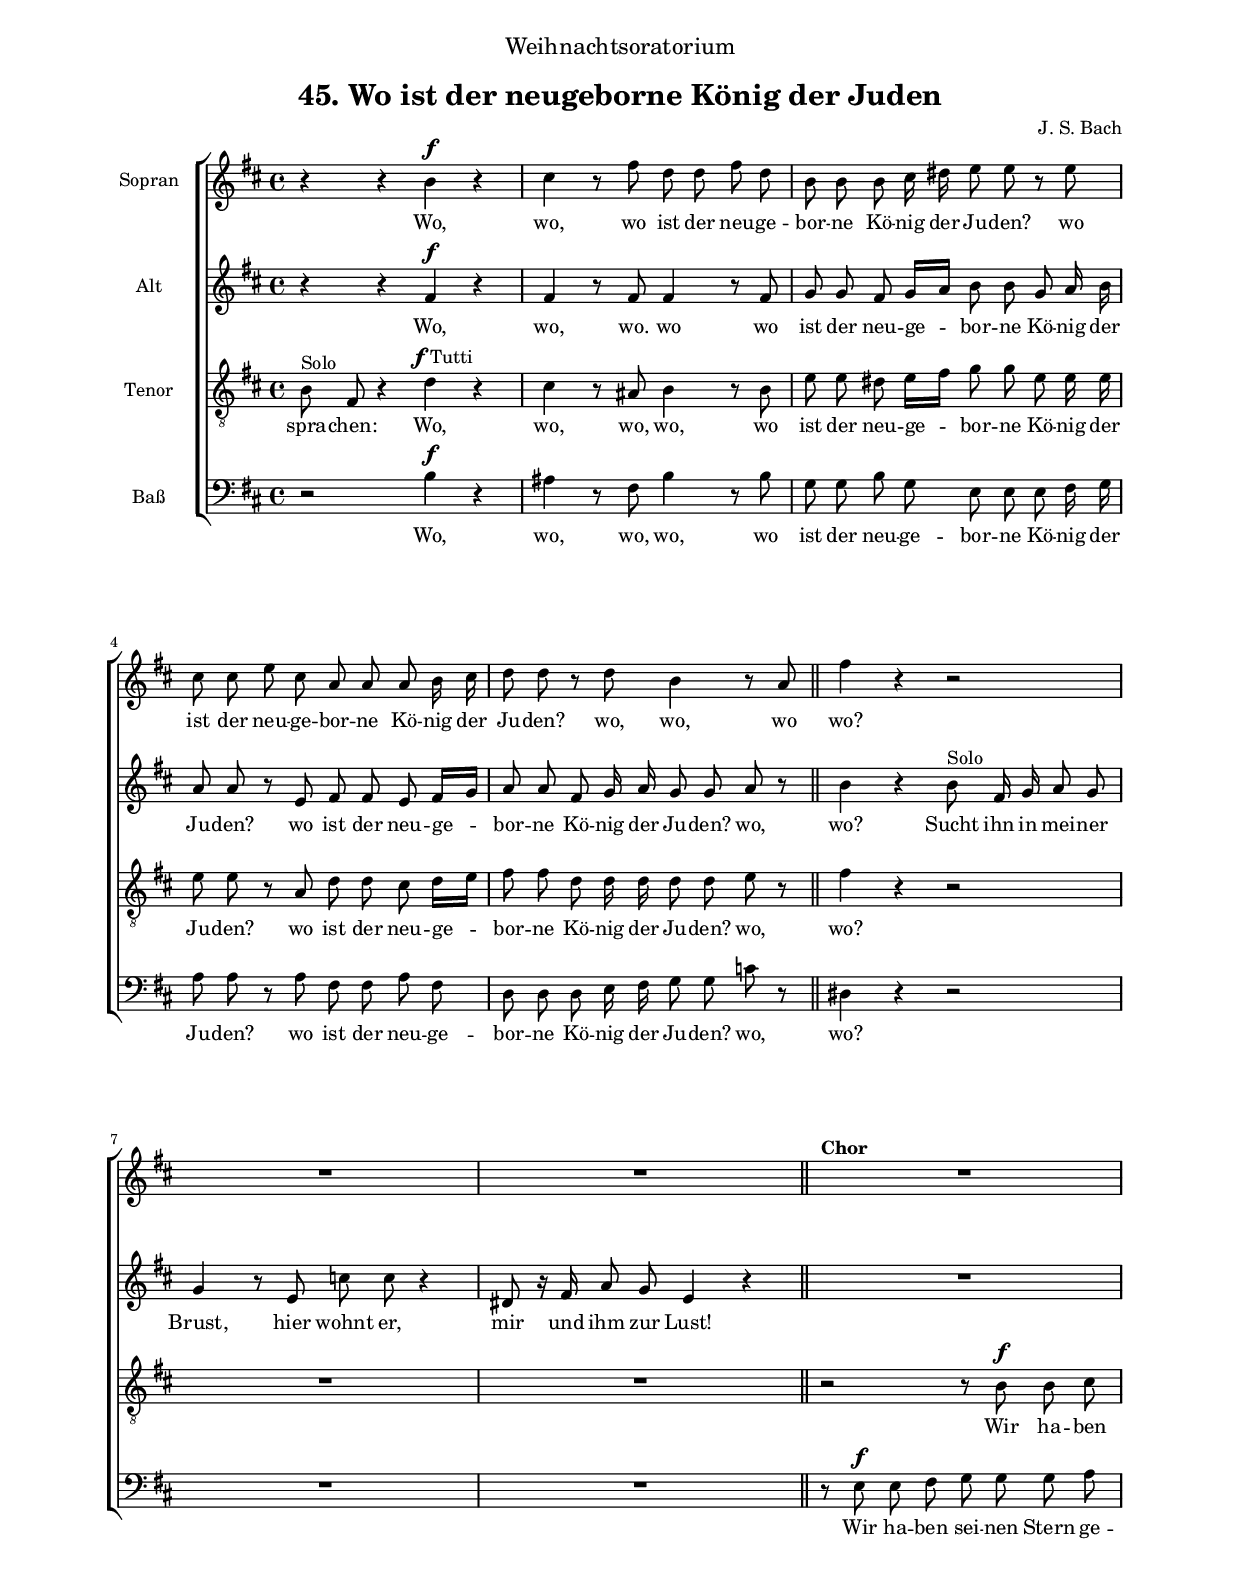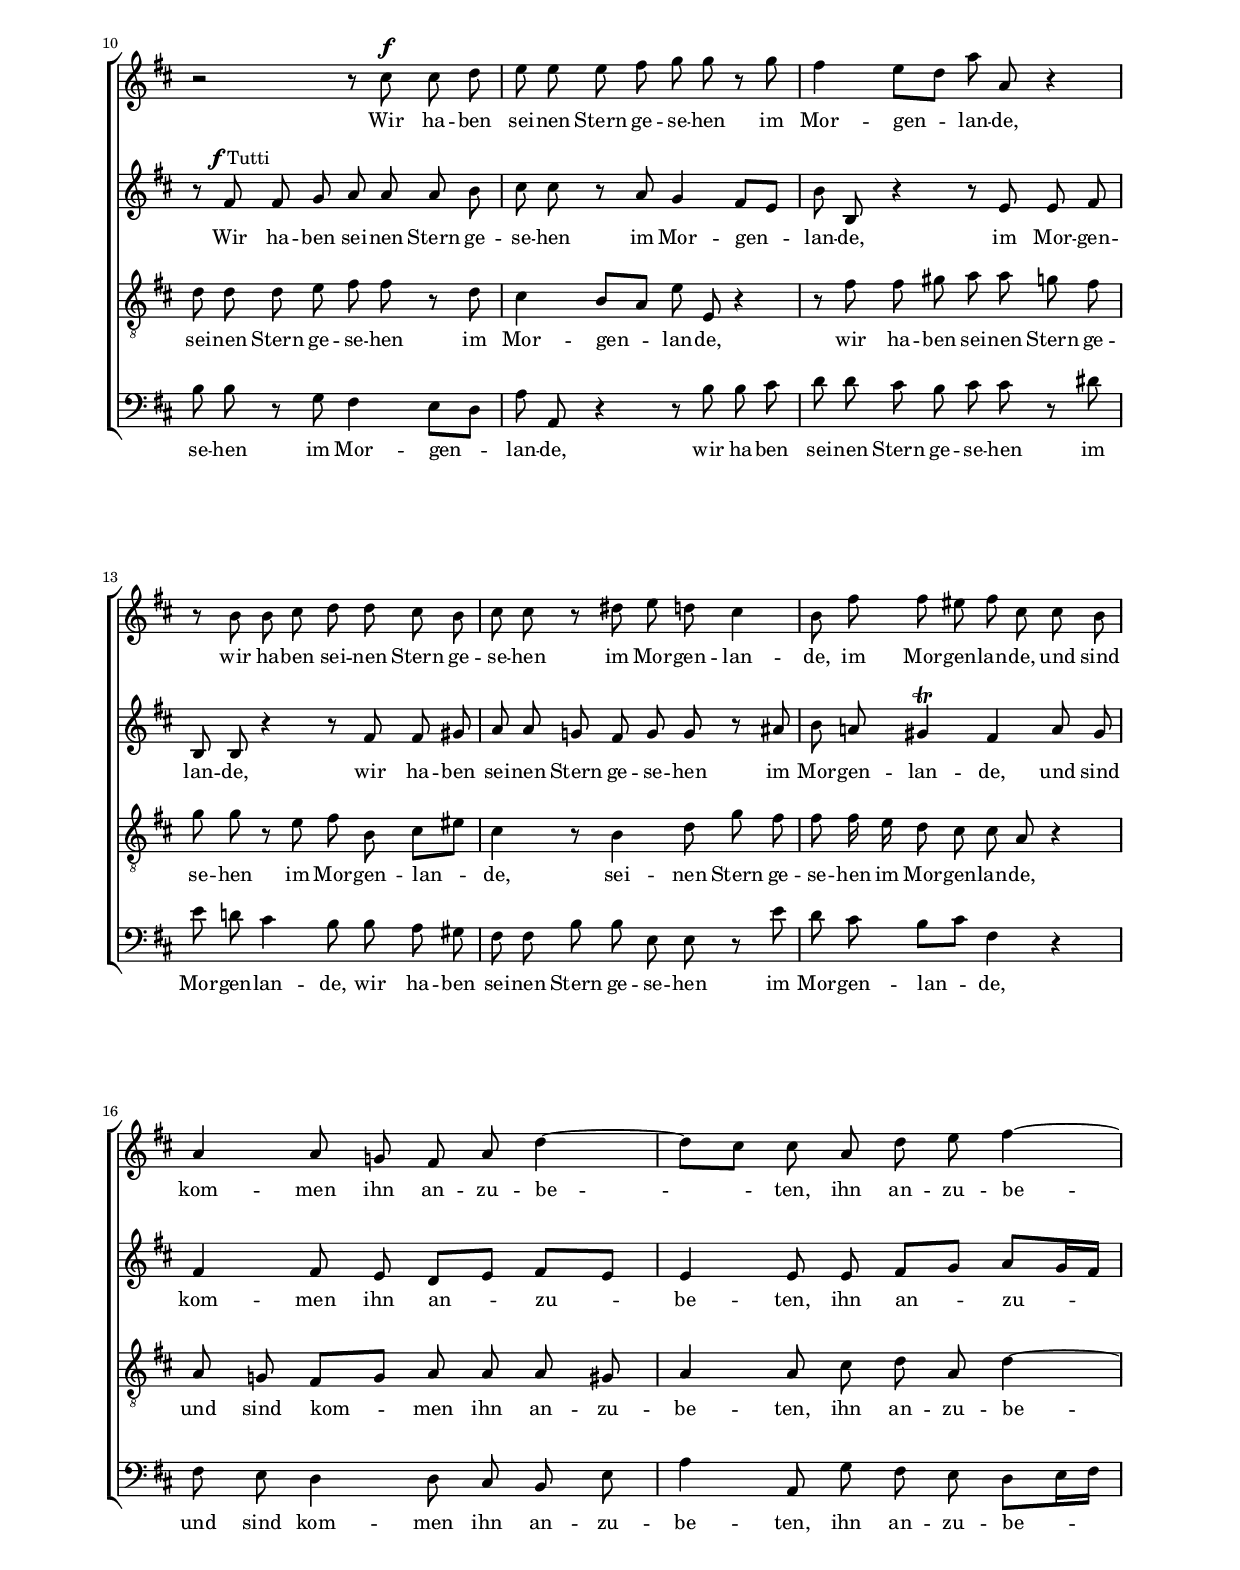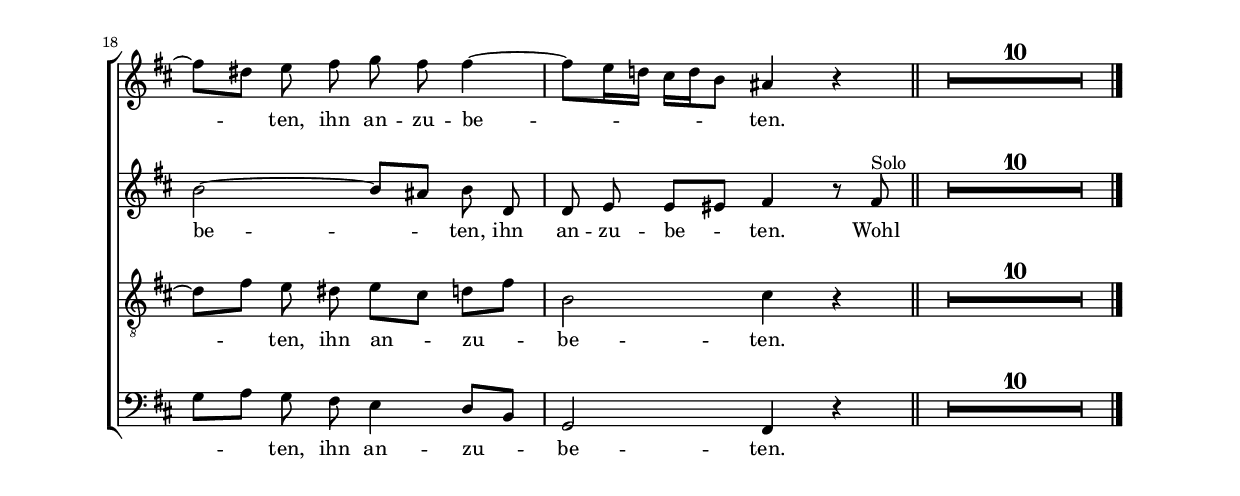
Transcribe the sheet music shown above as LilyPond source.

\header
{
  dedication=\markup { \fontsize #2 "Weihnachtsoratorium"}
  title=\markup {\vspace #2 "45. Wo ist der neugeborne König der Juden"}
  composer="J. S. Bach"
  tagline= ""
}

\version "2.18.0"
\include "deutsch.ly"
#(set-global-staff-size 16)
% #(set-default-paper-size "letter")
#(ly:set-option 'point-and-click #f)

	
global = {
	\key d \major
	\set Staff.autoBeaming = ##f
	\time 4/4
	\skip 1*5 \bar "||"
	\skip 1*3 \bar "||"
	\skip 1*11 \bar "||"
	\skip 1*10 \bar "|."
	}


\paper
	{
	top-margin = 2 \cm
	bottom-margin = 2 \cm
	left-margin = 2 \cm
	line-width = 17 \cm
	ragged-bottom = ##f
	ragged-last-bottom = ##t
	print-page-number = ##f
	system-system-spacing = #'((basic-distance . 20) (minimum-distance . 14) (padding . 8) (strechability . 150))
%	systems-per-page = 3
%	min-systems-per-page = 3
	}



cantus =  \relative c''
	{
	r4 r h^\f r
	cis4 r8 fis d d fis d
	h8 h h cis16 dis e8 e r e
	cis8 cis e cis a a a h16 cis
%5
	d8 d r d h4 r8 a |
	fis'4 r r2
	R1
	R1
	\tempo Chor
	R1
%10
	r2 r8 cis^\f cis d |
	e8 e e fis g g r g
	fis4 e8[ d] a' a, r4
	r8 h h cis d d cis h
	cis8 cis r dis e d cis4
%15
	h8 fis' fis eis fis cis cis h |
	a4 a8 g! fis a d4~
	d8[ cis] cis a d e fis4~
	fis8[ dis] e fis g fis fis4~
	fis8[ e16 d!] cis16[ d h8] ais4 r
%20
	\compressFullBarRests \override MultiMeasureRest.expand-limit = #3 R1*10 |
	}


altus =  \relative c'
        {
	r4 r fis^\f r
	fis4 r8 fis fis4 r8 fis
	g8 g fis g16[ a] h8 h g a16 h
	a8 a r e fis fis e fis16[ g]
%5
	a8 a fis g16 a g8 g a r |
	h4 r h8^\markup { Solo } fis16 g a8 g 
	g4 r8 e c' c r4
	dis,8 r16 fis a8 g e4 r
	R1
%10
	r8 fis^\markup { \halign #1.5 { \dynamic f } { "Tutti" } }  fis g a a a h |
	cis8 cis r a g4 fis8[ e]
	h'8 h, r4 r8 e e fis
	h,8 h r4 r8 fis' fis gis
	a8 a g! fis g g r ais
%15
	h8 a! gis4\trill fis a8 gis |
	fis4 fis8 e d[ e] fis[ e]
	e4 e8 e fis[ g] a[ g16 fis]
	h2~ h8[ ais] h d,
	d8 e e[ eis] fis4 r8 fis^\markup { Solo }
%20
	\compressFullBarRests \override MultiMeasureRest.expand-limit = #3 R1*10 |
	}


tenor =  \relative c'
	{
	h8^\markup { Solo } fis r4 d'4^\markup { \halign #1 { \dynamic f } { "Tutti" } } r
	cis4 r8 ais h4 r8 h
	e8 e dis e16[ fis] g8 g e e16 e
	e8 e r a, d d cis d16[ e]
%5
	fis8 fis d d16 d d8 d e r |
	fis4 r r2
	R1
	R1
	r2 r8 h,^\f h cis
%10
	d8 d d e fis fis r d |
	cis4 h8[ a] e' e, r4
	r8 fis' fis gis a a g fis
	g8 g r e fis h, cis[ eis]
	cis4 r8 h4 d8 g fis
%15
	fis8 fis16 e d8 cis cis a r4 |
	a8 g! fis[ g] a a a gis
	a4 a8 cis d a d4~
	d8[ fis] e dis e[ cis] d[ fis]
	h,2 cis4 r
%20
	\compressFullBarRests \override MultiMeasureRest.expand-limit = #3 R1*10 |
	}


bassus  =  \relative c
	{
	r2 h'4^\f r
	ais4 r8 fis h4 r8 h
	g8 g h g e e e fis16 g
	a8 a r a fis fis a fis
%5
	d8 d d e16 fis g8 g c r |
	dis,4 r r2
	R1
	R1
	r8 e^\f e fis g g g a
%10
	h8 h r g fis4 e8[ d] |
	a'8 a, r4 r8 h' h cis
	d8 d cis h cis cis r dis
	e8 d! cis4 h8 h a gis
	fis8 fis h h e, e r e'
%15
	d8 cis h[ cis] fis,4 r |
	fis8 e d4 d8 cis h e
	a4 a,8 g' fis e d[ e16 fis]
	g8[ a] g fis e4 d8[ h]
	g2 fis4 r
%20
	\compressFullBarRests \override MultiMeasureRest.expand-limit = #3 R1*10 |
	}

lyricscantus = \lyricmode {
	Wo, wo, wo ist der neu -- ge -- bor -- ne Kö -- nig der Ju -- den?
	wo ist der neu -- ge -- bor -- ne Kö -- nig der Ju -- den?
	wo, wo, wo wo?
	Wir ha -- ben sei -- nen Stern ge -- se -- hen im Mor -- gen -- lan -- de,
	wir ha -- ben sei -- nen Stern ge -- se -- hen im Mor -- gen -- lan -- de,
	im Mor -- gen -- lan -- de,
	und sind kom -- men ihn an -- zu -- be -- ten,
	ihn an -- zu -- be -- ten,
	ihn an -- zu -- be -- _ ten.
	}


lyricsaltus = \lyricmode {
	Wo, wo, wo. wo wo ist der neu -- ge -- bor -- ne Kö -- nig der Ju -- den?
	wo ist der neu -- ge -- bor -- ne Kö -- nig der Ju -- den?
	wo, wo?
	% Rezitativ
	Sucht ihn in mei -- ner Brust, hier wohnt er,
	mir und ihm zur Lust!
	% Chor
	Wir ha -- ben sei -- nen Stern ge -- se -- hen im Mor -- gen -- lan -- de,
	im Mor -- gen -- lan -- de,
	wir ha -- ben sei -- nen Stern ge -- se -- hen im Mor -- gen -- lan -- de,
	und sind kom -- men ihn an -- zu -- be -- ten,
	ihn an -- zu -- be -- ten,
	ihn an -- zu -- be -- ten.
	% Rezitativ
	Wohl
	}


lyricstenor = \lyricmode {
	% Rezitativ
	spra -- chen:
	% Chor
	Wo, wo, wo, wo, wo ist der neu -- ge -- bor -- ne Kö -- nig der Ju -- den?
	wo ist der neu -- ge -- bor -- ne Kö -- nig der Ju -- den?
	wo, wo?
	Wir ha -- ben sei -- nen Stern ge -- se -- hen im Mor -- gen -- lan -- de,
	wir ha -- ben sei -- nen Stern ge -- se -- hen im Mor -- gen -- lan -- de,
	sei -- nen Stern ge -- se -- hen im Mor -- gen -- lan -- de,
	und sind kom -- men ihn an -- zu -- be -- ten,
	ihn an -- zu -- be -- ten,
	ihn an -- zu -- be -- ten.
	}


lyricsbassus = \lyricmode {
	Wo, wo, wo, wo, wo ist der neu -- ge -- bor -- ne Kö -- nig der Ju -- den?
	wo ist der neu -- ge -- bor -- ne Kö -- nig der Ju -- den?
	wo, wo?
	Wir ha -- ben sei -- nen Stern ge -- se -- hen im Mor -- gen -- lan -- de,
	wir ha -- ben sei -- nen Stern ge -- se -- hen im Mor -- gen -- lan -- de,
	wir ha -- ben sei -- nen Stern ge -- se -- hen im Mor -- gen -- lan -- de,
	und sind kom -- men ihn an -- zu -- be -- ten,
	ihn an -- zu -- be -- _ ten,
	ihn an -- zu -- be -- ten.
	}


\score
{  
  % \transpose {
	\new ChoirStaff \with { \override StaffGrouper.staff-staff-spacing.basic-distance = #12 }
	<<

	\new Staff << \global
	\new Voice="v1" {
		\set Staff.instrumentName= "Sopran"
		\set Staff.midiInstrument = "reed organ"
		\clef "treble"
		\cantus }
	\new Lyrics \lyricsto "v1" {\lyricscantus }
	>>


	\new Staff << \global
	\new Voice="v2" {
		\set Staff.instrumentName= "Alt"
		\set Staff.midiInstrument = "reed organ"
		\clef "treble" 
		\altus}
	\new Lyrics \lyricsto "v2" {\lyricsaltus }
	>>


	\new Staff << \global
	\new Voice="v3" {
		\set Staff.instrumentName= "Tenor"
		\set Staff.midiInstrument = "reed organ"
		\clef "G_8"
		\tenor }
	\new Lyrics \lyricsto "v3" {\lyricstenor }
	>>


	\new Staff << \global
	\new Voice="v4" {
		\set Staff.instrumentName= "Baß"
		\set Staff.midiInstrument = "reed organ"
		\clef "bass" 
		\bassus }
	\new Lyrics \lyricsto "v4" {\lyricsbassus}
	>>

	>>
	% } % transpose

	\layout
	{
	indent = 1.5 \cm
%	\context { \Lyrics \override VerticalAxisGroup.nonstaff-relatedstaff-spacing.padding = #2 }
	\context { \Staff \override TimeSignature.break-visibility = #end-of-line-invisible }
%	\context { \Staff \override InstrumentName.X-offset = #'-25 }
	\context { \Score \override BarNumber.padding = #2 }
	\context { \Voice \override NoteHead.style = #'baroque }
	}

	
}


% EOF